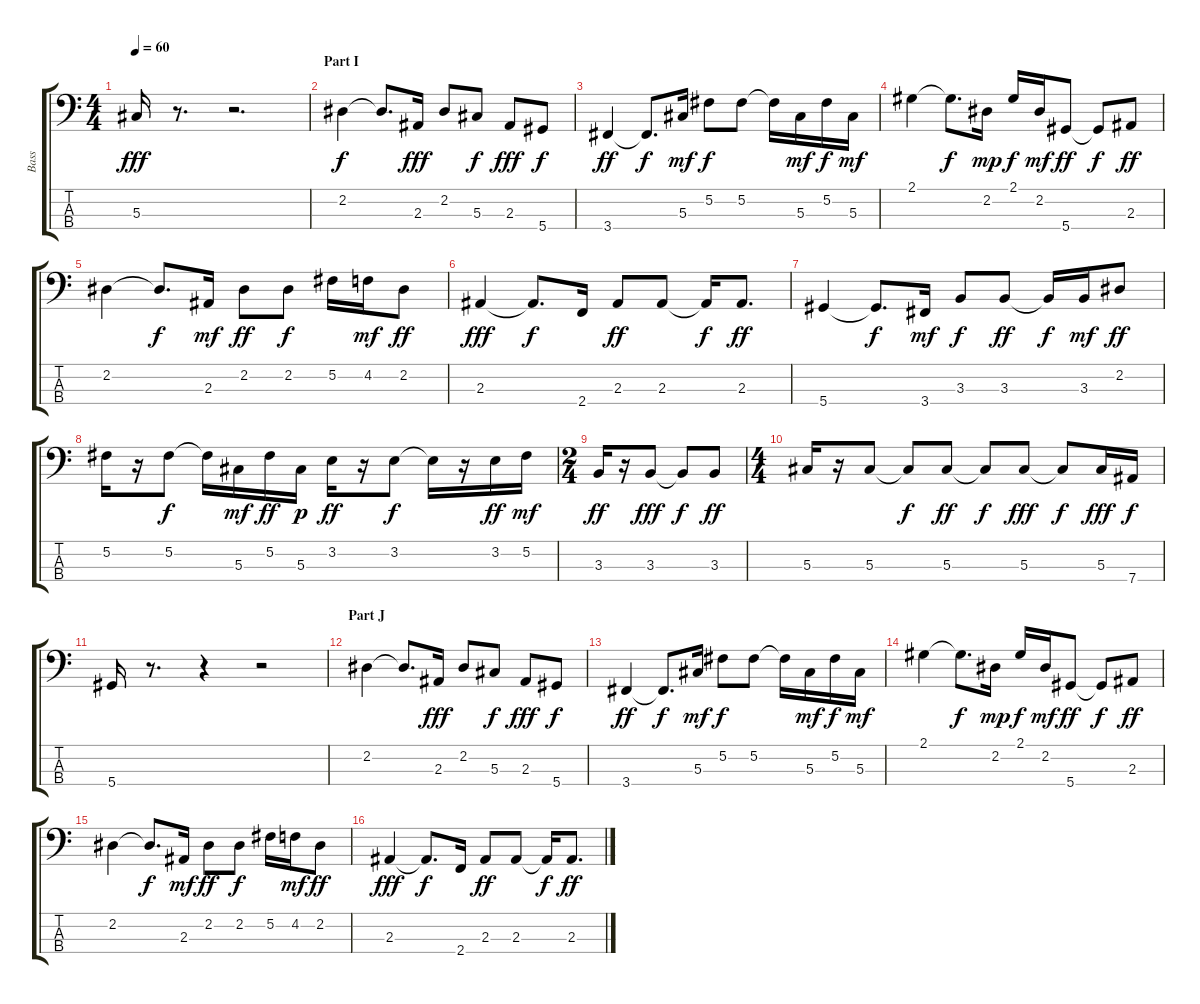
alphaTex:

\track ("Bass" "Bass") {instrument electricbassfinger}
\staff {score tabs}
\tuning (Gb2 Db2 Ab1 Eb1) {hide}
\ts (4 4)
\tempo 60
\clef f4
\ks c
5.3.16{dy fff} r.8{d} r.2{d} |
\section ("" "Part I")
2.2.4{dy f volume 14} 2.2{t}.8{d} 2.3.16{dy fff} 2.2.8 5.3.8{dy f} 2.3.8{dy fff} 5.4.8{dy f} |
3.4.4{dy ff} 3.4{t}.8{d dy f} 5.3.16{dy mf} 5.2.8{dy f} 5.2.8 5.2{t}.16 5.3.16{dy mf} 5.2.16{dy f} 5.3.16{dy mf} |
2.1.4 2.1{t}.8{d dy f} 2.2.16{dy mp} 2.1.16{dy f} 2.2.16{dy mf} 5.4.8{dy ff} 5.4{t}.8{dy f} 2.3.8{dy ff} |
2.2.4 2.2{t}.8{d dy f} 2.3.16{dy mf} 2.2.8{dy ff} 2.2.8{dy f} 5.2.16 4.2.16{dy mf} 2.2.8{dy ff} |
2.3.4{dy fff} 2.3{t}.8{d dy f} 2.4.16 2.3.8{dy ff} 2.3.8 2.3{t}.16{dy f} 2.3.8{d dy ff} |
5.4.4 5.4{t}.8{d dy f} 3.4.16{dy mf} 3.3.8{dy f} 3.3.8{dy ff} 3.3{t}.16{dy f} 3.3.16{dy mf} 2.2.8{dy ff} |
5.2.16 r.16 5.2.8{dy f} 5.2{t}.16 5.3.16{dy mf} 5.2.16{dy ff} 5.3.16{dy p} 3.2.16{dy ff} r.16 3.2.8{dy f} 3.2{t}.16 r.16 3.2.16{dy ff} 5.2.16{dy mf} |
\ts (2 4)
3.3.16{dy ff} r.16 3.3.8{dy fff} 3.3{t}.8{dy f} 3.3.8{dy ff} |
\ts (4 4)
5.3.16 r.16 5.3.8 5.3{t}.8{dy f} 5.3.8{dy ff} 5.3{t}.8{dy f} 5.3.8{dy fff} 5.3{t}.8{dy f} 5.3.16{dy fff} 7.4.16{dy f} |
5.4.16 r.8{d} r.4 r.2 |
\section ("" "Part J")
2.2.4{volume 14} 2.2{t}.8{d} 2.3.16{dy fff} 2.2.8 5.3.8{dy f} 2.3.8{dy fff} 5.4.8{dy f} |
3.4.4{dy ff} 3.4{t}.8{d dy f} 5.3.16{dy mf} 5.2.8{dy f} 5.2.8 5.2{t}.16 5.3.16{dy mf} 5.2.16{dy f} 5.3.16{dy mf} |
2.1.4 2.1{t}.8{d dy f} 2.2.16{dy mp} 2.1.16{dy f} 2.2.16{dy mf} 5.4.8{dy ff} 5.4{t}.8{dy f} 2.3.8{dy ff} |
2.2.4 2.2{t}.8{d dy f} 2.3.16{dy mf} 2.2.8{dy ff} 2.2.8{dy f} 5.2.16 4.2.16{dy mf} 2.2.8{dy ff} |
2.3.4{dy fff} 2.3{t}.8{d dy f} 2.4.16 2.3.8{dy ff} 2.3.8 2.3{t}.16{dy f} 2.3.8{d dy ff}
